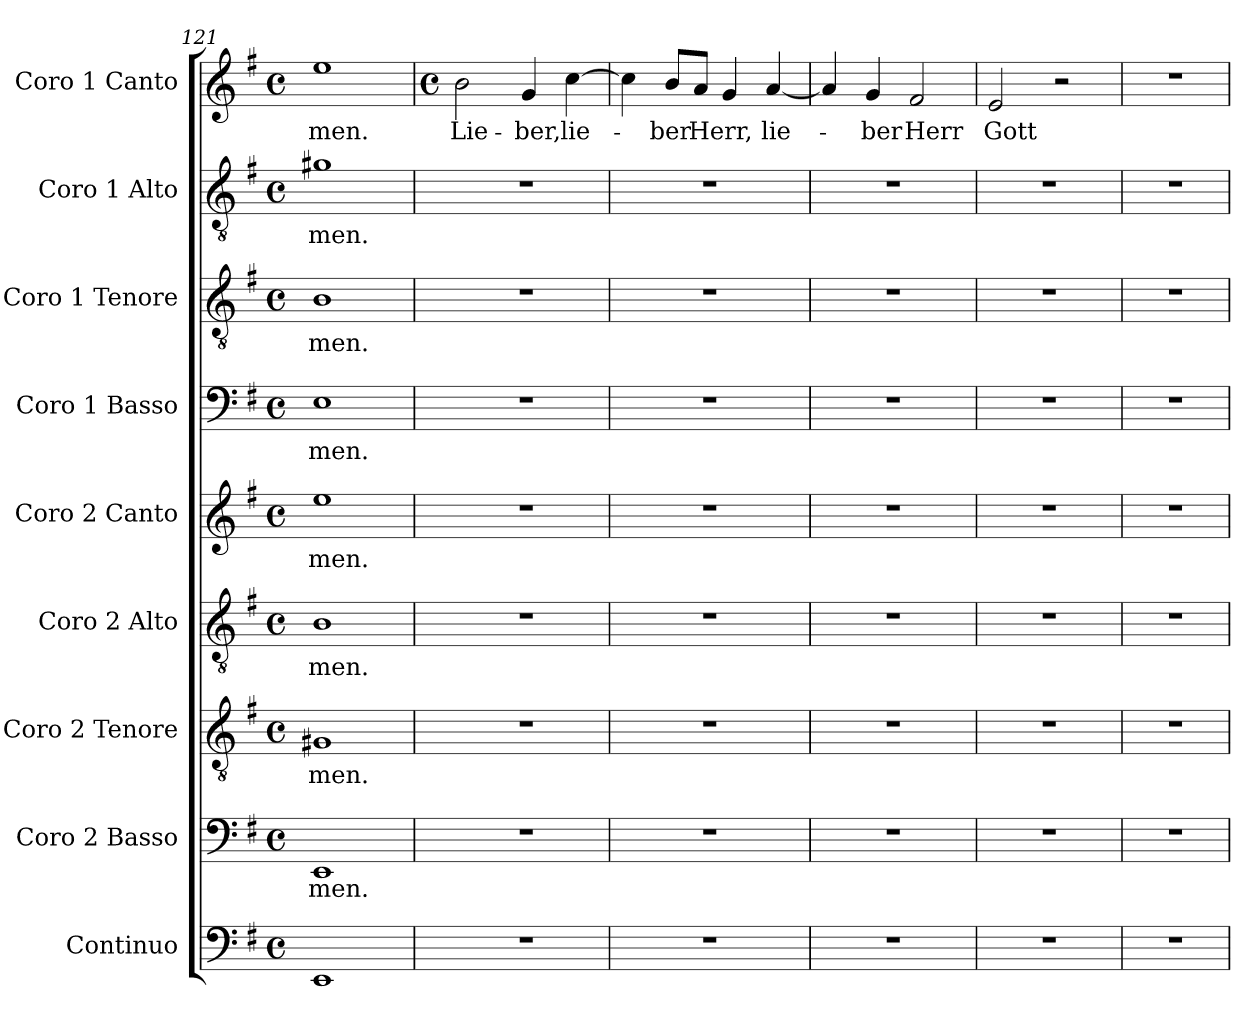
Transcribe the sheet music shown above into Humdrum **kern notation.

**kern	**kern	**text	**kern	**text	**kern	**text	**kern	**text	**kern	**text	**kern	**text	**kern	**text	**kern	**text
*part9	*part8	*part8	*part7	*part7	*part6	*part6	*part5	*part5	*part4	*part4	*part3	*part3	*part2	*part2	*part1	*part1
*staff9	*staff8	*staff8	*staff7	*staff7	*staff6	*staff6	*staff5	*staff5	*staff4	*staff4	*staff3	*staff3	*staff2	*staff2	*staff1	*staff1
*I"Continuo	*I"Coro 2  Basso	*	*I"Coro 2  Tenore	*	*I"Coro 2  Alto	*	*I"Coro 2  Canto	*	*I"Coro 1  Basso	*	*I"Coro 1  Tenore	*	*I"Coro 1  Alto	*	*I"Coro 1  Canto	*
*clefF4	*clefF4	*	*clefGv2	*	*clefGv2	*	*clefG2	*	*clefF4	*	*clefGv2	*	*clefGv2	*	*clefG2	*
*k[f#]	*k[f#]	*	*k[f#]	*	*k[f#]	*	*k[f#]	*	*k[f#]	*	*k[f#]	*	*k[f#]	*	*k[f#]	*
*G:	*G:	*	*G:	*	*G:	*	*G:	*	*G:	*	*G:	*	*G:	*	*G:	*
*M4/4	*M4/4	*	*M4/4	*	*M4/4	*	*M4/4	*	*M4/4	*	*M4/4	*	*M4/4	*	*M4/4	*
*met(c)	*met(c)	*	*met(c)	*	*met(c)	*	*met(c)	*	*met(c)	*	*met(c)	*	*met(c)	*	*met(c)	*
=121	=121	=121	=121	=121	=121	=121	=121	=121	=121	=121	=121	=121	=121	=121	=121	=121
!	!	!LO:LY:b:cj	!	!LO:LY:b:cj	!	!LO:LY:b:cj	!	!LO:LY:b:cj	!	!LO:LY:b:cj	!	!LO:LY:b:cj	!	!LO:LY:b:cj	!	!LO:LY:b:cj
1EE	1EE	-men.	1G#X	-men.	1B	-men.	1ee	-men.	1E	-men.	1B	-men.	1g#X	-men.	1ee	-men.
!!LO:PB:g=z
=122	=122	=122!	=122	=122!	=122	=122!	=122	=122!	=122	=122!	=122	=122!	=122	=122!	=122!	=122!
*	*	*	*	*	*	*	*	*	*	*	*	*	*	*	*M4/4	*
*	*	*	*	*	*	*	*	*	*	*	*	*	*	*	*met(c)	*
!	!	!	!	!	!	!	!	!	!	!	!	!	!	!	!	!LO:LY:b:cj
1r	1r	.	1r	.	1r	.	1r	.	1r	.	1r	.	1r	.	2b\	Lie-
!	!	!	!	!	!	!	!	!	!	!	!	!	!	!	!	!LO:LY:b:cj
.	.	.	.	.	.	.	.	.	.	.	.	.	.	.	4g/	-ber,
!	!	!	!	!	!	!	!	!	!	!	!	!	!	!	!	!LO:LY:b:cj
.	.	.	.	.	.	.	.	.	.	.	.	.	.	.	[>4cc\	lie-
=123	=123	=123	=123	=123	=123	=123	=123	=123	=123	=123	=123	=123	=123	=123	=123	=123
1r	1r	.	1r	.	1r	.	1r	.	1r	.	1r	.	1r	.	4cc\]	.
!	!	!	!	!	!	!	!	!	!	!	!	!	!	!	!	!LO:LY:b:cj
.	.	.	.	.	.	.	.	.	.	.	.	.	.	.	8b/L	-ber
!	!	!	!	!	!	!	!	!	!	!	!	!	!	!	!	!LO:LY:b
.	.	.	.	.	.	.	.	.	.	.	.	.	.	.	8a/J	Herr,
.	.	.	.	.	.	.	.	.	.	.	.	.	.	.	4g/	.
!	!	!	!	!	!	!	!	!	!	!	!	!	!	!	!	!LO:LY:b:cj
.	.	.	.	.	.	.	.	.	.	.	.	.	.	.	[<4a/	lie-
=124	=124	=124	=124	=124	=124	=124	=124	=124	=124	=124	=124	=124	=124	=124	=124	=124
1r	1r	.	1r	.	1r	.	1r	.	1r	.	1r	.	1r	.	4a/]	.
!	!	!	!	!	!	!	!	!	!	!	!	!	!	!	!	!LO:LY:b:cj
.	.	.	.	.	.	.	.	.	.	.	.	.	.	.	4g/	-ber
!	!	!	!	!	!	!	!	!	!	!	!	!	!	!	!	!LO:LY:b:cj
.	.	.	.	.	.	.	.	.	.	.	.	.	.	.	2f#/	Herr
=125	=125	=125	=125	=125	=125	=125	=125	=125	=125	=125	=125	=125	=125	=125	=125	=125
!	!	!	!	!	!	!	!	!	!	!	!	!	!	!	!	!LO:LY:b:cj
1r	1r	.	1r	.	1r	.	1r	.	1r	.	1r	.	1r	.	2e/	Gott
.	.	.	.	.	.	.	.	.	.	.	.	.	.	.	2r	.
=126	=126	=126	=126	=126	=126	=126	=126	=126	=126	=126	=126	=126	=126	=126	=126	=126
1r	1r	.	1r	.	1r	.	1r	.	1r	.	1r	.	1r	.	1r	.
=	=	=	=	=	=	=	=	=	=	=	=	=	=	=	=	=
*-	*-	*-	*-	*-	*-	*-	*-	*-	*-	*-	*-	*-	*-	*-	*-	*-
